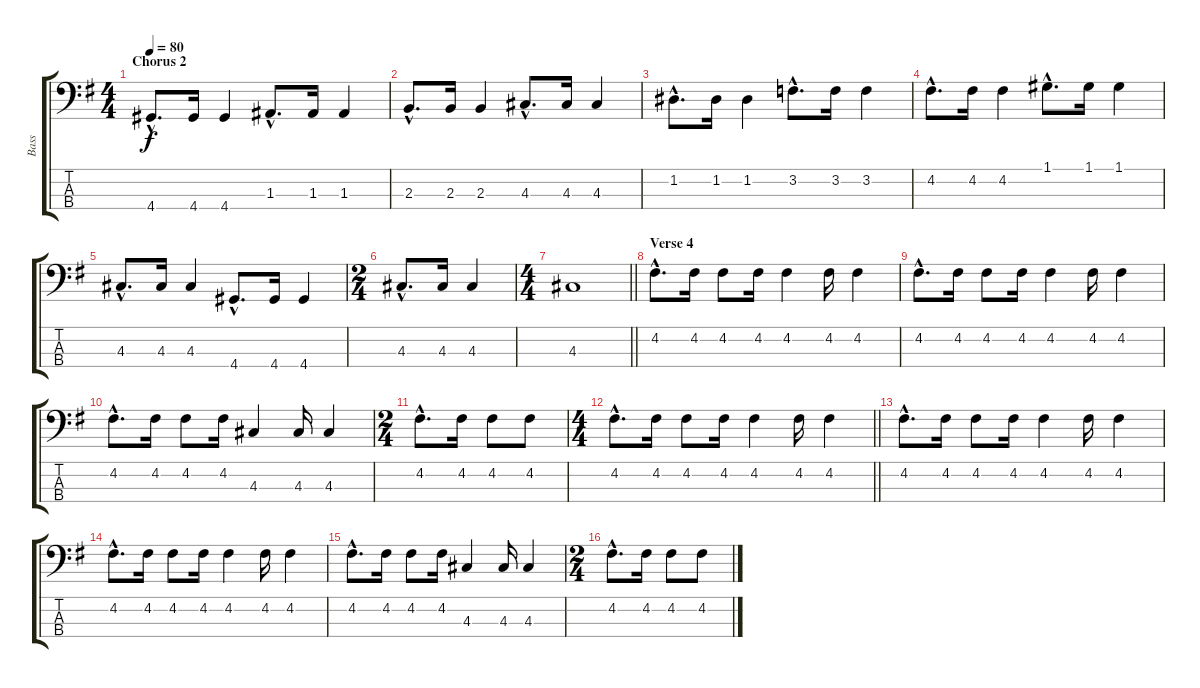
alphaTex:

\track ("Bass" "Bass") {instrument electricbassfinger}
\staff {score tabs}
\tuning (G2 D2 A1 E1) {hide}
\ts (4 4)
\section ("" "Chorus 2")
\tempo 80
\clef f4
\ks g
4.4{hac}.8{d dy f} 4.4.16 4.4.4 1.3{hac}.8{d} 1.3.16 1.3.4 |
2.3{hac}.8{d} 2.3.16 2.3.4 4.3{hac}.8{d} 4.3.16 4.3.4 |
1.2{hac}.8{d} 1.2.16 1.2.4 3.2{hac}.8{d} 3.2.16 3.2.4 |
4.2{hac}.8{d} 4.2.16 4.2.4 1.1{hac}.8{d} 1.1.16 1.1.4 |
4.3{hac}.8{d} 4.3.16 4.3.4 4.4{hac}.8{d} 4.4.16 4.4.4 |
\ts (2 4)
4.3{hac}.8{d} 4.3.16 4.3.4 |
\ts (4 4)
\barLineRight lightlight
4.3.1 |
\section ("" "Verse 4")
4.2{hac}.8{d} 4.2.16 4.2.8 4.2.16 4.2.4 4.2.16 4.2.4 |
4.2{hac}.8{d} 4.2.16 4.2.8 4.2.16 4.2.4 4.2.16 4.2.4 |
4.2{hac}.8{d} 4.2.16 4.2.8 4.2.16 4.3.4 4.3.16 4.3.4 |
\ts (2 4)
4.2{hac}.8{d} 4.2.16 4.2.8 4.2.8 |
\ts (4 4)
\barLineRight lightlight
4.2{hac}.8{d} 4.2.16 4.2.8 4.2.16 4.2.4 4.2.16 4.2.4 |
4.2{hac}.8{d} 4.2.16 4.2.8 4.2.16 4.2.4 4.2.16 4.2.4 |
4.2{hac}.8{d} 4.2.16 4.2.8 4.2.16 4.2.4 4.2.16 4.2.4 |
4.2{hac}.8{d} 4.2.16 4.2.8 4.2.16 4.3.4 4.3.16 4.3.4 |
\ts (2 4)
4.2{hac}.8{d} 4.2.16 4.2.8 4.2.8
